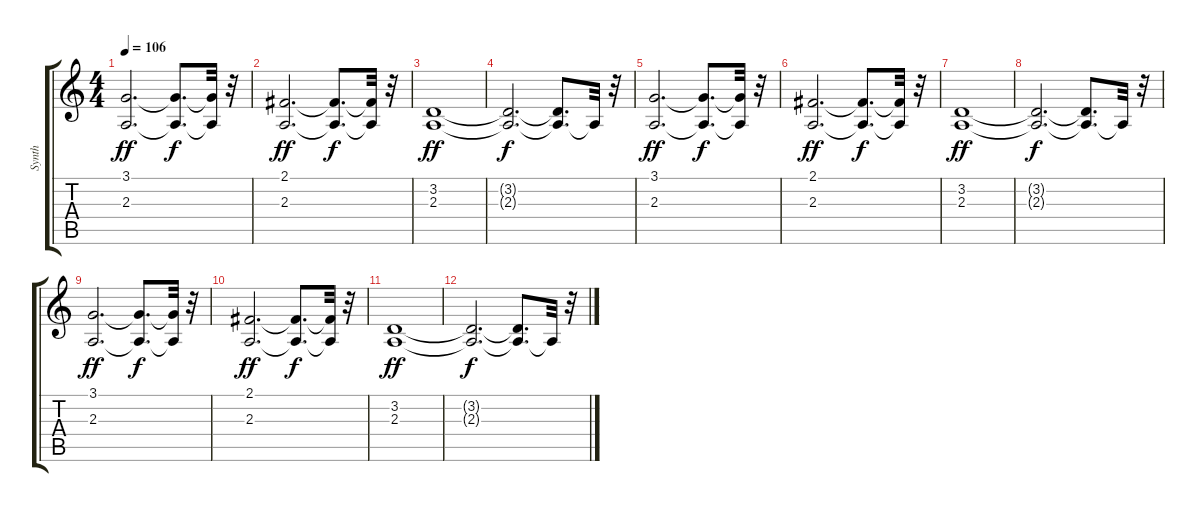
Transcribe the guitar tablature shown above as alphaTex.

\track ("Synth" "Synth") {instrument synthstrings2}
\staff {score tabs}
\tuning (E4 B3 G3 D3 A2 E2) {hide}
\ts (4 4)
\tempo 106
\clef g2
\ks c
(3.1 2.3).2{d dy ff} (3.1{t} 2.3{t}).8{d dy f} (3.1{t} 2.3{t}).32 r.32 |
(2.1 2.3).2{d dy ff} (2.1{t} 2.3{t}).8{d dy f} (2.1{t} 2.3{t}).32 r.32 |
(3.2 2.3).1{dy ff} |
(3.2{t} 2.3{t}).2{d dy f} (3.2{t} 2.3{t}).8{d} 2.3{t}.32 r.32 |
(3.1 2.3).2{d dy ff} (3.1{t} 2.3{t}).8{d dy f} (3.1{t} 2.3{t}).32 r.32 |
(2.1 2.3).2{d dy ff volume 13} (2.1{t} 2.3{t}).8{d dy f} (2.1{t} 2.3{t}).32 r.32 |
(3.2 2.3).1{dy ff volume 12} |
(3.2{t} 2.3{t}).2{d dy f} (3.2{t} 2.3{t}).8{d} 2.3{t}.32 r.32 |
(3.1 2.3).2{d dy ff volume 7} (3.1{t} 2.3{t}).8{d dy f} (3.1{t} 2.3{t}).32 r.32 |
(2.1 2.3).2{d dy ff volume 5} (2.1{t} 2.3{t}).8{d dy f} (2.1{t} 2.3{t}).32 r.32 |
(3.2 2.3).1{dy ff volume 2} |
(3.2{t} 2.3{t}).2{d dy f} (3.2{t} 2.3{t}).8{d} 2.3{t}.32 r.32
